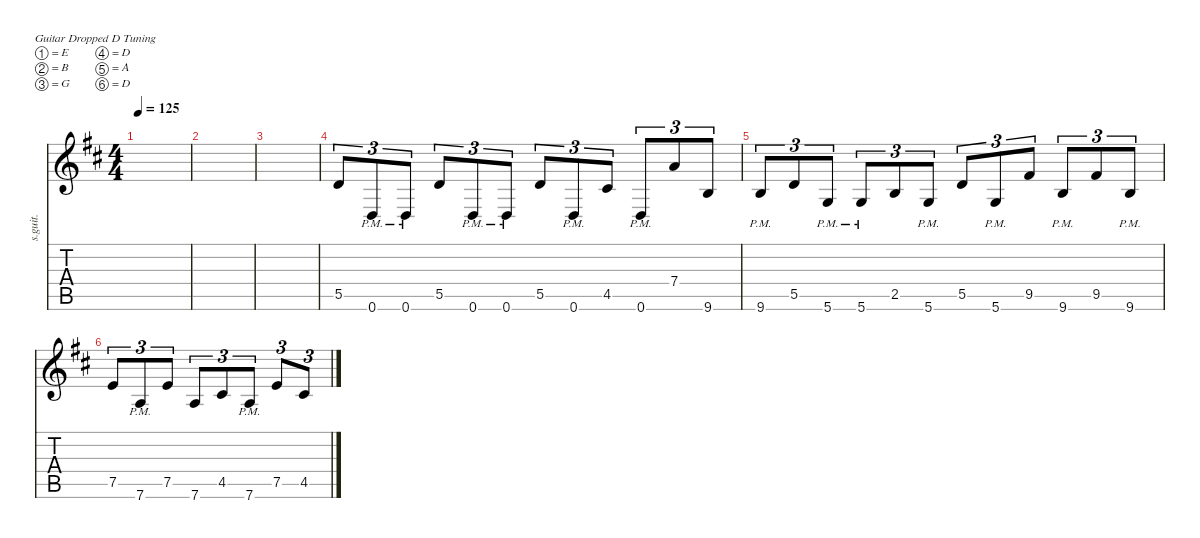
\defaultSystemsLayout 4
\hideDynamics
\bracketExtendMode nobrackets
\otherSystemsTrackNameOrientation horizontal
\track ("Steel Guitar" "s.guit.") {instrument acousticguitarsteel}
\staff {score tabs}
\tuning (E4 B3 G3 D3 A2 D2)
\ts (4 4)
\tempo 125
\clef g2
\ks d
|
|
|
5.5{acc forcenatural}.8{tu (3 2) beam Up} 0.6{pm acc forcenatural}.8{tu (3 2) beam Up} 0.6{pm acc forcenatural}.8{tu (3 2) beam Up} 5.5{acc forcenatural}.8{tu (3 2) beam Up} 0.6{pm acc forcenatural}.8{tu (3 2) beam Up} 0.6{pm acc forcenatural}.8{tu (3 2) beam Up} 5.5{acc forcenatural}.8{tu (3 2) beam Up} 0.6{pm acc forcenatural}.8{tu (3 2) beam Up} 4.5{acc #}.8{tu (3 2) beam Up} 0.6{pm acc forcenatural}.8{tu (3 2) beam Up} 7.4{acc forcenatural}.8{tu (3 2) beam Up} 9.6{acc forcenatural}.8{tu (3 2) beam Up} |
9.6{pm acc forcenatural}.8{tu (3 2) beam Up} 5.5{acc forcenatural}.8{tu (3 2) beam Up} 5.6{pm acc forcenatural}.8{tu (3 2) beam Up} 5.6{pm acc forcenatural}.8{tu (3 2) beam Up} 2.5{acc forcenatural}.8{tu (3 2) beam Up} 5.6{pm acc forcenatural}.8{tu (3 2) beam Up} 5.5{acc forcenatural}.8{tu (3 2) beam Up} 5.6{pm acc forcenatural}.8{tu (3 2) beam Up} 9.5{acc #}.8{tu (3 2) beam Up} 9.6{pm acc forcenatural}.8{tu (3 2) beam Up} 9.5{acc #}.8{tu (3 2) beam Up} 9.6{pm acc forcenatural}.8{tu (3 2) beam Up} |
7.5{acc forcenatural}.8{tu (3 2) beam Up} 7.6{pm acc forcenatural}.8{tu (3 2) beam Up} 7.5{acc forcenatural}.8{tu (3 2) beam Up} 7.6{acc forcenatural}.8{tu (3 2) beam Up} 4.5{acc #}.8{tu (3 2) beam Up} 7.6{pm acc forcenatural}.8{tu (3 2) beam Up} 7.5{acc forcenatural}.8{tu (3 2) beam Up} 4.5{acc #}.8{tu (3 2) beam Up}
